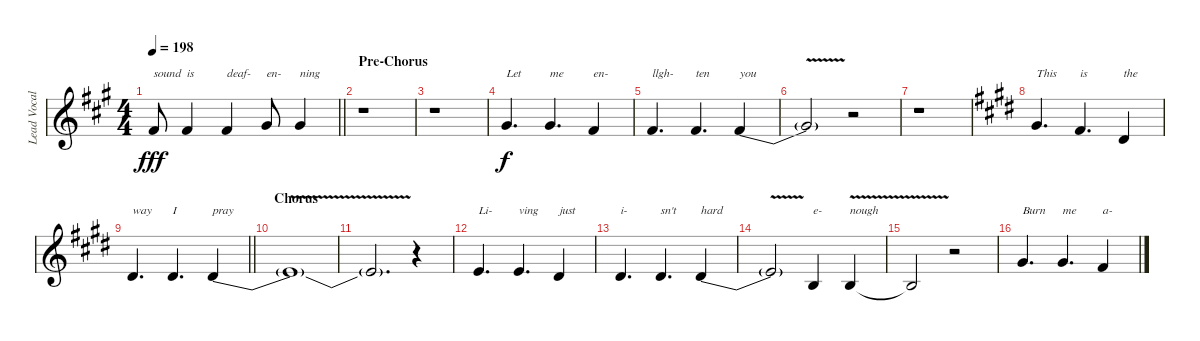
\track ("Lead Vocals" "Lead Vocal") {instrument lead6voice}
\staff {score}
\tuning (Eb4 Bb3 Gb3 Db3 Ab2 Db2) {hide}
\ts (4 4)
\tempo 198
\clef g2
\barLineRight lightlight
\ks a
8.2.8{txt "sound" dy fff} 8.2.4{txt "is"} 8.2.4{txt "deaf-"} 10.2.8{txt "en-"} 10.2.4{txt "ning"} |
\section ("" "Pre-Chorus")
r.1 |
r.1 |
10.2.4{d txt "Let" dy f} 10.2.4{d txt "me"} 8.2.4{txt "en-"} |
8.2.4{d txt "llgh-"} 8.2.4{d txt "ten"} 8.2{be (bend 0 0 60 4)}.4{txt "you"} |
8.2{v t}.2 r.2 |
r.1 |
\ks e
10.2.4{d txt "This"} 8.2.4{d txt "is"} 9.3.4{txt "the"} |
\barLineRight lightlight
9.3.4{d txt "way"} 9.3.4{d txt "I"} 9.3{be (bend 0 0 60 2)}.4{txt "pray"} |
\section ("" "Chorus")
9.3{v t}.1 |
9.3{t}.2{d} r.4 |
10.3.4{d txt "Li-"} 10.3.4{d txt "ving"} 9.3.4{txt "just"} |
9.3.4{d txt "i-"} 9.3.4{d txt "sn't"} 9.3{be (bend 0 0 60 2)}.4{txt "hard"} |
9.3{v t}.2 10.4.4{txt "e-"} 10.4{v}.4{txt "nough"} |
10.4{t}.2 r.2 |
10.2.4{d txt "Burn"} 10.2.4{d txt "me"} 8.2.4{txt "a-"}
